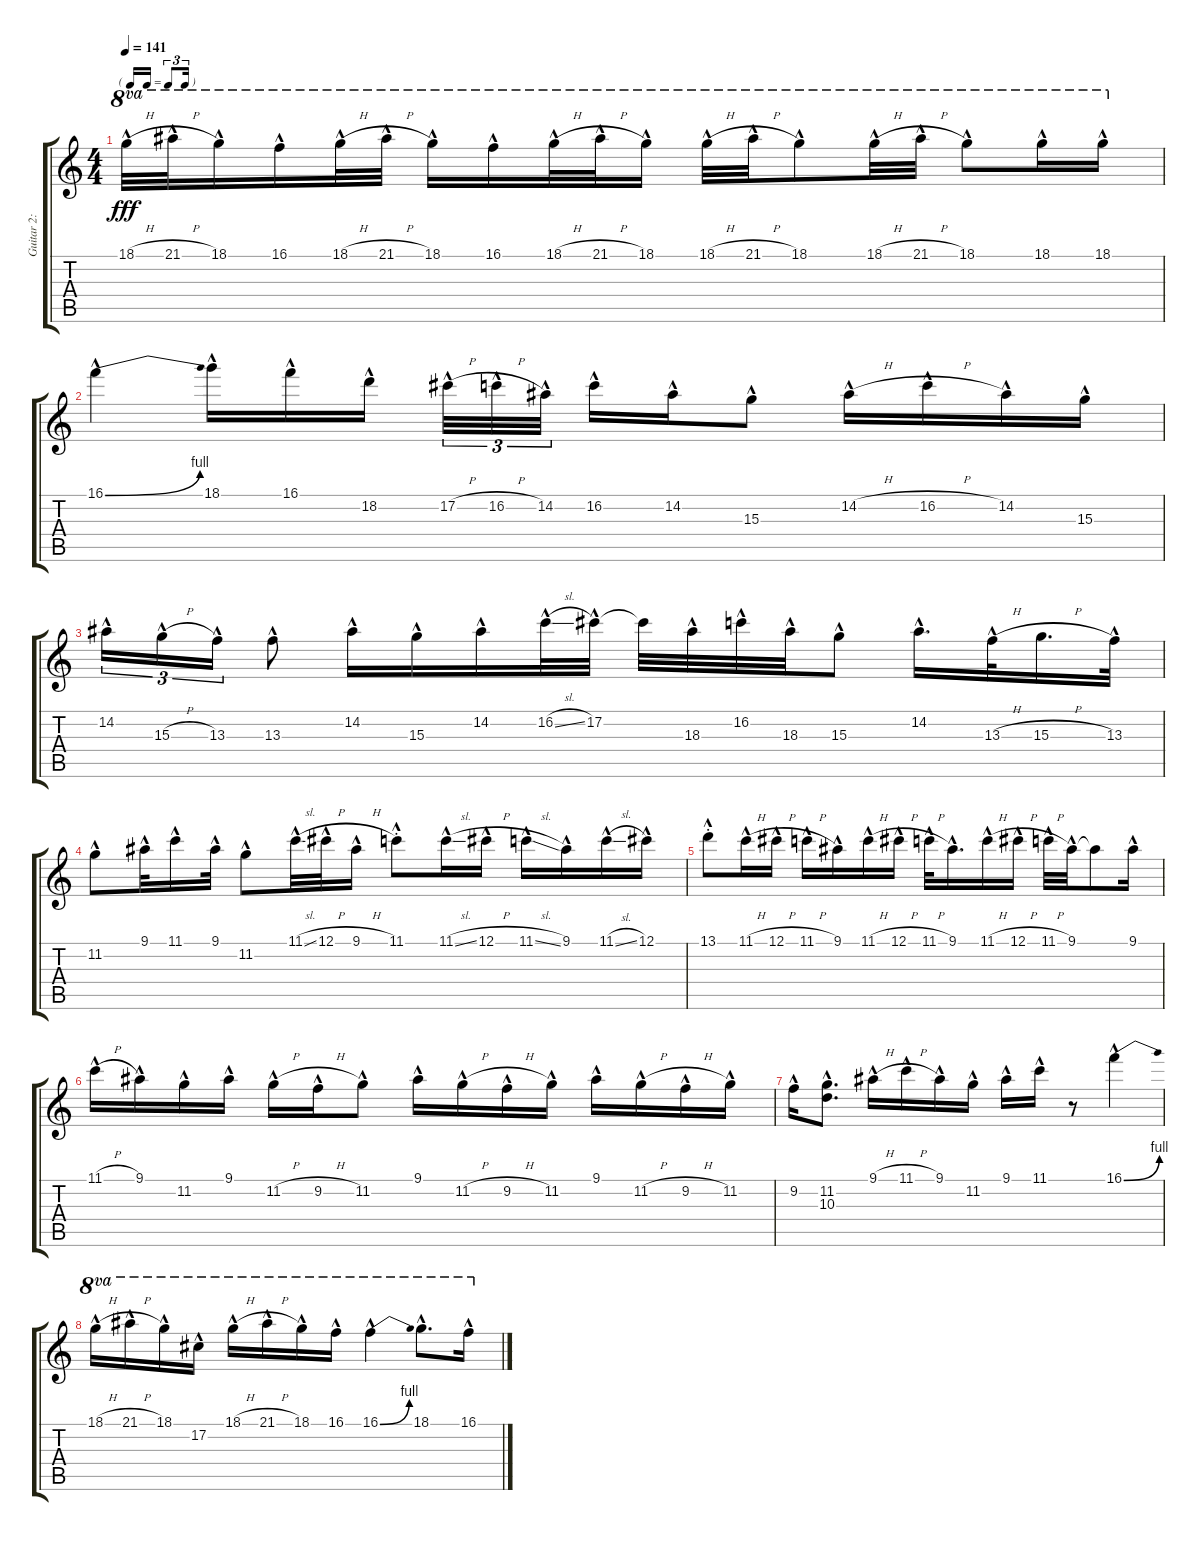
\track ("Guitar 2: Tony" "Guitar 2: ") {instrument overdrivenguitar}
\staff {score tabs}
\tuning (Db4 Ab3 E3 B2 Gb2 Db2) {hide}
\ts (4 4)
\tf triplet16th
\tempo 141
\clef g2
\ks c
18.1{h hac}.32{ot 8va dy fff} 21.1{h hac}.32{ot 8va} 18.1{hac}.16{ot 8va} 16.1{hac}.16{ot 8va} 18.1{h hac}.32{ot 8va} 21.1{h hac}.32{ot 8va} 18.1{hac}.16{ot 8va} 16.1{hac}.16{ot 8va} 18.1{h hac}.32{ot 8va} 21.1{h hac}.32{ot 8va} 18.1{hac}.16{ot 8va} 18.1{h hac}.32{ot 8va} 21.1{h hac}.32{ot 8va} 18.1{hac}.8{ot 8va} 18.1{h hac}.32{ot 8va} 21.1{h hac}.32{ot 8va} 18.1{hac}.8{ot 8va} 18.1{hac}.16{ot 8va} 18.1{hac}.16{ot 8va} |
16.1{be (bend 0 0 60 4) hac}.4 18.1{hac}.16 16.1{hac}.16 18.2{hac}.16{beam splitsecondary} 17.2{h hac}.32{tu (3 2)} 16.2{h hac}.32{tu (3 2)} 14.2{hac}.32{tu (3 2)} 16.2{hac}.16 14.2{hac}.16 15.3{hac}.8 14.2{h hac}.16 16.2{h hac}.16 14.2{hac}.16 15.3{hac}.16 |
14.2{hac}.16{tu (3 2)} 15.3{h hac}.16{tu (3 2)} 13.3{hac}.16{tu (3 2)} 13.3{hac}.8 14.2{hac}.16 15.3{hac}.16 14.2{hac}.16 16.2{sl hac}.32 17.2{hac}.32 17.2{t}.32 18.3{hac}.32 16.2{hac}.32 18.3{hac}.32 15.3{hac}.8 14.2{hac}.16{d} 13.3{h hac}.32 15.3{h}.16{d} 13.3{hac}.32 |
11.2{hac}.8 9.1{hac}.32 11.1{hac}.16 9.1{hac}.32 11.2{hac}.8 11.1{sl hac}.32 12.1{h hac}.32 9.1{h hac}.16 11.1{hac st}.8 11.1{sl hac}.16 12.1{h hac}.16 11.1{sl hac}.16 9.1{hac}.16 11.1{sl hac}.16 12.1{hac}.16 |
13.1{hac st}.8 11.1{h hac}.16 12.1{h hac}.16 11.1{h hac}.16 9.1{hac}.16 11.1{h hac}.16 12.1{h hac}.16 11.1{h hac}.32 9.1{hac}.16{d} 11.1{h hac}.16 12.1{h hac}.16 11.1{h hac}.32 9.1{hac}.32 9.1{t}.8 9.1{hac}.16 |
11.1{h hac}.16 9.1{hac}.16 11.2{hac}.16 9.1{hac}.16 11.2{h hac}.16 9.2{h hac}.16 11.2{hac}.8 9.1{hac}.16 11.2{h hac}.16 9.2{h hac}.16 11.2{hac}.16 9.1{hac}.16 11.2{h hac}.16 9.2{h hac}.16 11.2{hac}.16 |
9.2{hac}.16 (11.2{hac} 10.3{hac}).8{d} 9.1{h hac}.16 11.1{h hac}.16 9.1{hac}.16 11.2{hac}.16 9.1{hac}.16 11.1{hac}.16 r.8 16.1{be (bend 0 0 60 4) hac}.4 |
18.1{h hac}.16{ot 8va} 21.1{h hac}.16{ot 8va} 18.1{hac}.16{ot 8va} 17.2{hac}.16{ot 8va} 18.1{h hac}.16{ot 8va} 21.1{h hac}.16{ot 8va} 18.1{hac}.16{ot 8va} 16.1{hac}.16{ot 8va} 16.1{be (bend 0 0 60 4) hac}.4{ot 8va} 18.1{hac}.8{d ot 8va} 16.1{sl hac}.16{ot 8va}
